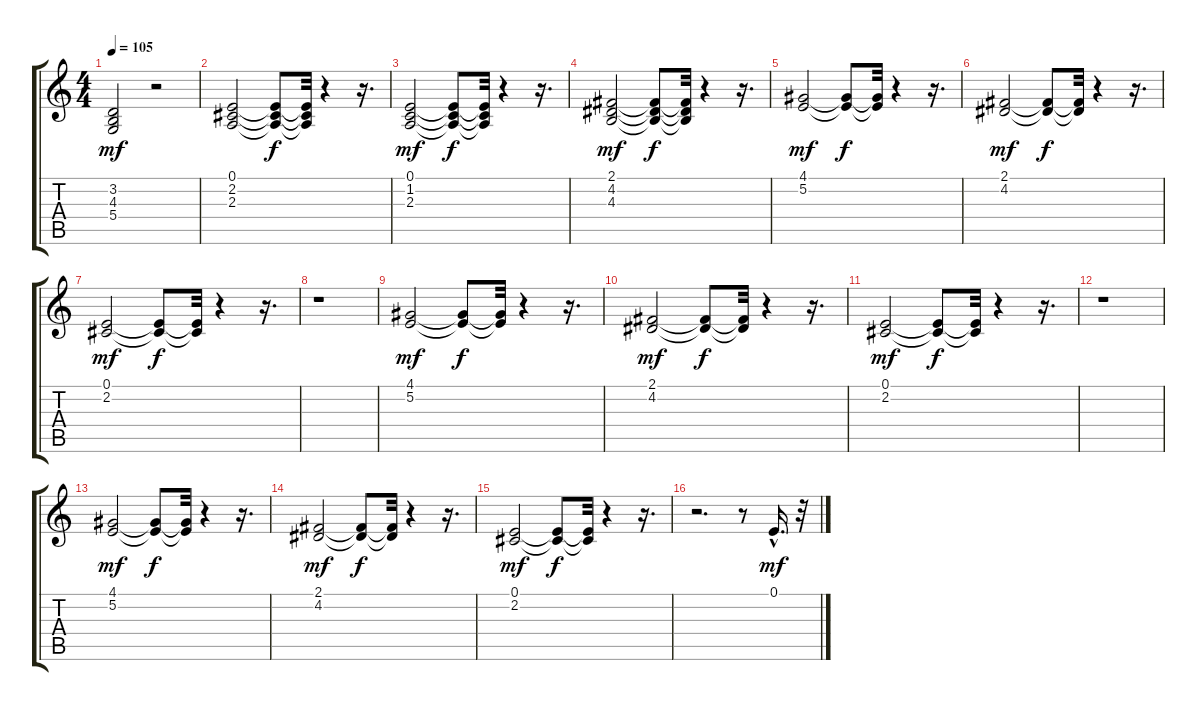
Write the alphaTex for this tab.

\track "" {instrument drawbarorgan}
\staff {score tabs}
\tuning (E4 B3 G3 D3 A2 E2) {hide}
\ts (4 4)
\tempo 105
\clef g2
\ks c
(3.2 4.3 5.4).2{dy mf} r.2 |
(0.1 2.2 2.3).2 (0.1{t} 2.2{t} 2.3{t}).8{dy f} (0.1{t} 2.2{t} 2.3{t}).32 r.4 r.16{d} |
(0.1 1.2 2.3).2{dy mf} (0.1{t} 1.2{t} 2.3{t}).8{dy f} (0.1{t} 1.2{t} 2.3{t}).32 r.4 r.16{d} |
(2.1 4.2 4.3).2{dy mf} (2.1{t} 4.2{t} 4.3{t}).8{dy f} (2.1{t} 4.2{t} 4.3{t}).32 r.4 r.16{d} |
(4.1 5.2).2{dy mf} (4.1{t} 5.2{t}).8{dy f} (4.1{t} 5.2{t}).32 r.4 r.16{d} |
(2.1 4.2).2{dy mf} (2.1{t} 4.2{t}).8{dy f} (2.1{t} 4.2{t}).32 r.4 r.16{d} |
(0.1 2.2).2{dy mf} (0.1{t} 2.2{t}).8{dy f} (0.1{t} 2.2{t}).32 r.4 r.16{d} |
r.1 |
(4.1 5.2).2{dy mf} (4.1{t} 5.2{t}).8{dy f} (4.1{t} 5.2{t}).32 r.4 r.16{d} |
(2.1 4.2).2{dy mf} (2.1{t} 4.2{t}).8{dy f} (2.1{t} 4.2{t}).32 r.4 r.16{d} |
(0.1 2.2).2{dy mf} (0.1{t} 2.2{t}).8{dy f} (0.1{t} 2.2{t}).32 r.4 r.16{d} |
r.1 |
(4.1 5.2).2{dy mf} (4.1{t} 5.2{t}).8{dy f} (4.1{t} 5.2{t}).32 r.4 r.16{d} |
(2.1 4.2).2{dy mf} (2.1{t} 4.2{t}).8{dy f} (2.1{t} 4.2{t}).32 r.4 r.16{d} |
(0.1 2.2).2{dy mf} (0.1{t} 2.2{t}).8{dy f} (0.1{t} 2.2{t}).32 r.4 r.16{d} |
r.2{d} r.8 0.1{hac}.16{d dy mf} r.32
